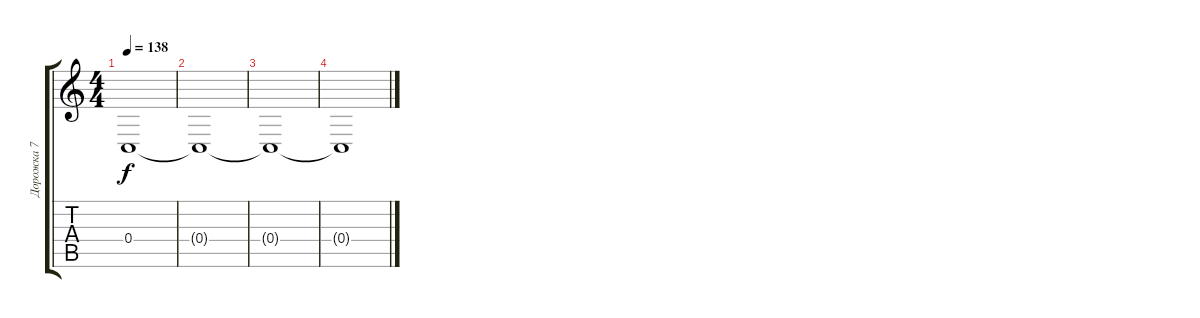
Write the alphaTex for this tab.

\track ("Дорожка 7" "Дорожка 7") {instrument fx8scifi}
\staff {score tabs}
\tuning (D4 A3 F3 C3 G2 C2) {hide}
\ts (4 4)
\tempo 138
\clef g2
\ks c
0.4{t}.1{dy f} |
0.4{t}.1 |
0.4{t}.1 |
0.4{t}.1
